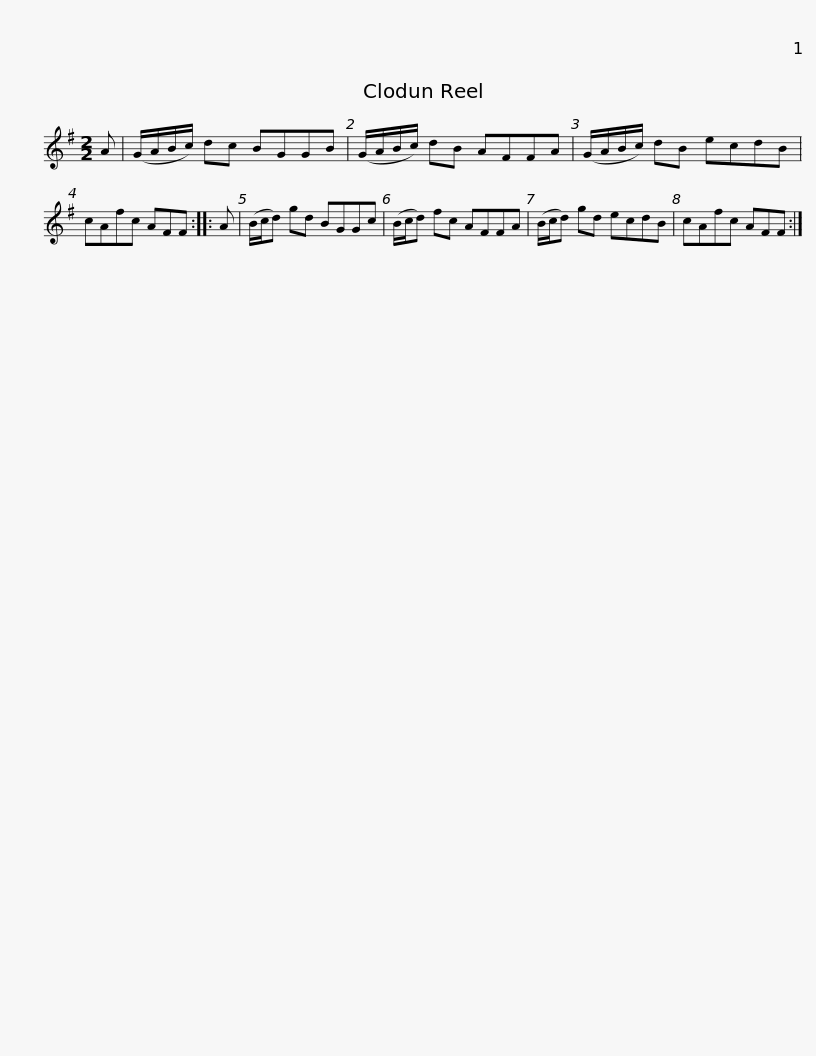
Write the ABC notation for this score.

X:1
L:1/8
M:2/2
I:linebreak $
K:G
V:1 treble
V:1
 A | (G/A/B/c/) dc BGGB | (G/A/B/c/) dB AFFA | (G/A/B/c/) dB ecdB | cAfc AFF :: %5
 A |$ (B/c/d) gd BGGc | (B/c/d) fc AFFA | (B/c/d) gd ecdB | cAfc AFF :| %10
